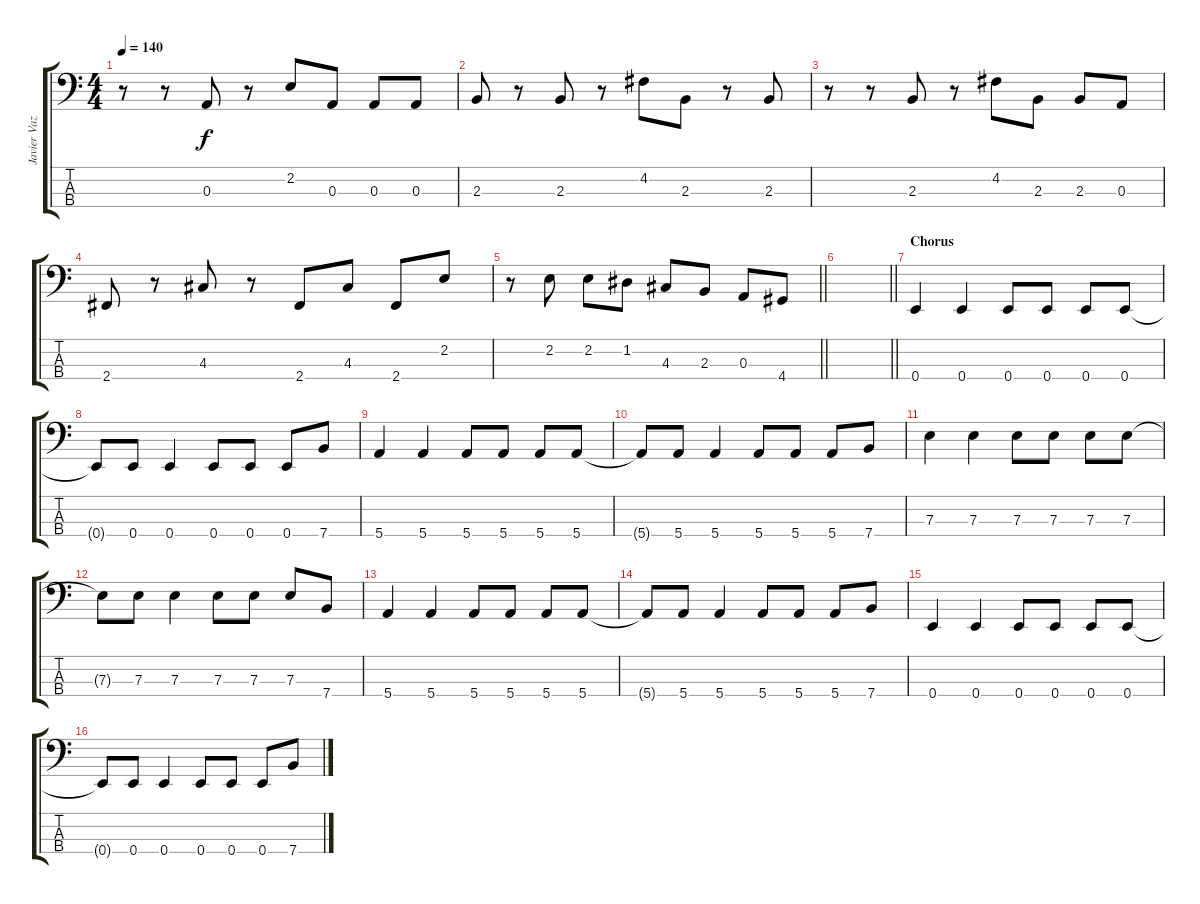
\track ("Javier Vaz Martins" "Javier Vaz") {instrument electricbassfinger}
\staff {score tabs}
\tuning (G2 D2 A1 E1) {hide}
\ts (4 4)
\tempo 140
\clef f4
\ks c
r.8{dy f} r.8 0.3.8 r.8 2.2.8 0.3.8 0.3.8 0.3.8 |
2.3.8 r.8 2.3.8 r.8 4.2.8 2.3.8 r.8 2.3.8 |
r.8 r.8 2.3.8 r.8 4.2.8 2.3.8 2.3.8 0.3.8 |
2.4.8 r.8 4.3.8 r.8 2.4.8 4.3.8 2.4.8 2.2.8 |
\barLineRight lightlight
r.8 2.2.8 2.2.8 1.2.8 4.3.8 2.3.8 0.3.8 4.4.8 |
\barLineRight lightlight
|
\section ("" "Chorus")
0.4.4 0.4.4 0.4.8 0.4.8 0.4.8 0.4.8 |
0.4{t}.8 0.4.8 0.4.4 0.4.8 0.4.8 0.4.8 7.4.8 |
5.4.4 5.4.4 5.4.8 5.4.8 5.4.8 5.4.8 |
5.4{t}.8 5.4.8 5.4.4 5.4.8 5.4.8 5.4.8 7.4.8 |
7.3.4 7.3.4 7.3.8 7.3.8 7.3.8 7.3.8 |
7.3{t}.8 7.3.8 7.3.4 7.3.8 7.3.8 7.3.8 7.4.8 |
5.4.4 5.4.4 5.4.8 5.4.8 5.4.8 5.4.8 |
5.4{t}.8 5.4.8 5.4.4 5.4.8 5.4.8 5.4.8 7.4.8 |
0.4.4 0.4.4 0.4.8 0.4.8 0.4.8 0.4.8 |
0.4{t}.8 0.4.8 0.4.4 0.4.8 0.4.8 0.4.8 7.4.8
